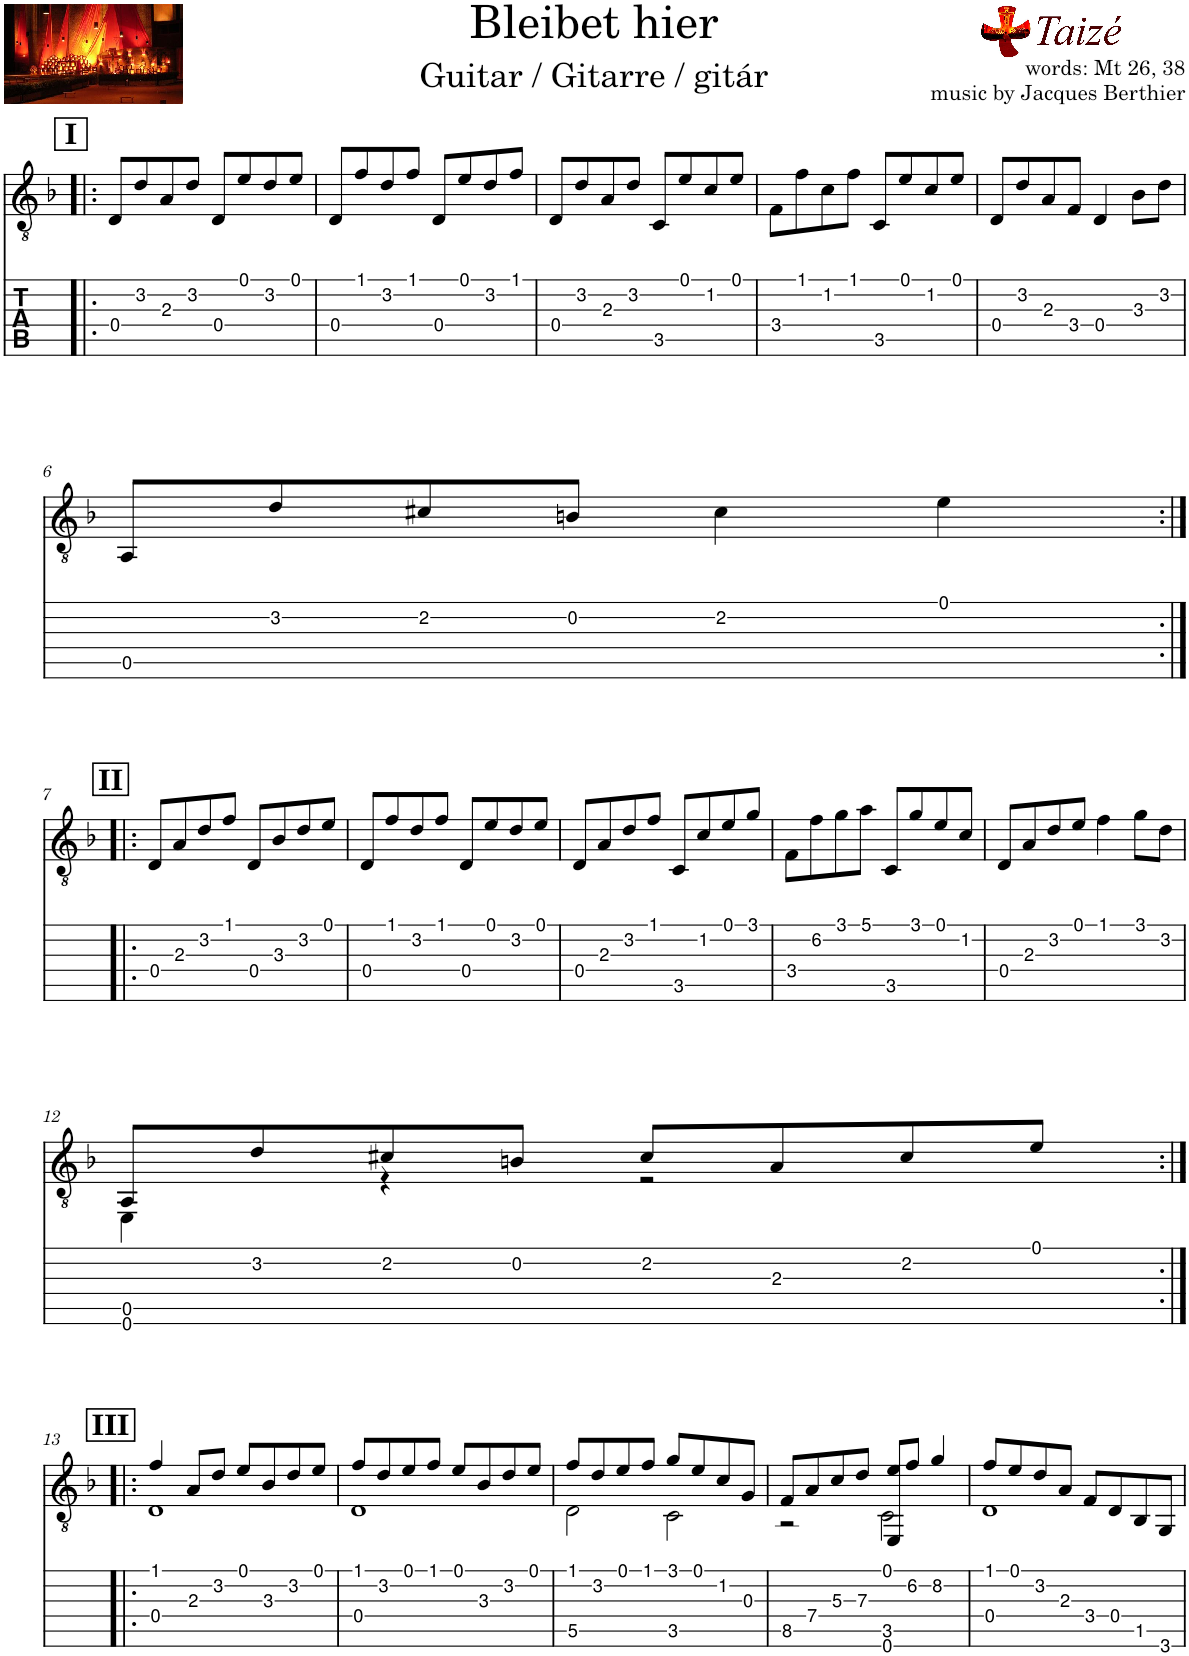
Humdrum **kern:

**kern	**kern
*part1	*part1
*staff2	*staff1
*I"Akustische Gitarre	*
*I'Ac Gtr	*
!!LO:PB:g=z
*stria6	*
*	*clefGv2
*k[b-]	*k[b-]
*M4/4	*M4/4
*met(c)	*met(c)
=1!|:	=1!|:
8DL	8D/L
8dJ	8d/
8AL	8A/
8dJ	8d/J
8DL	8D/L
8eJ	8e/
8dL	8d/
8eJ	8e/J
=2	=2
8DL	8D/L
8fJ	8f/
8dL	8d/
8fJ	8f/J
8DL	8D/L
8eJ	8e/
8dL	8d/
8fJ	8f/J
=3	=3
8DL	8D/L
8dJ	8d/
8AL	8A/
8dJ	8d/J
8CL	8C/L
8eJ	8e/
8cL	8c/
8eJ	8e/J
=4	=4
8FL	8F\L
8fJ	8f\
8cL	8c\
8fJ	8f\J
8CL	8C/L
8eJ	8e/
8cL	8c/
8eJ	8e/J
=5	=5
8DL	8D/L
8dJ	8d/
8AL	8A/
8FJ	8F/J
4D	4D/
8B-L	8B-\L
8dJ	8d\J
!!LO:LB:g=z
=6	=6
8AAL	8AA/L
8dJ	8d/
8c#XL	8c#X/
8BnJ	8Bn/J
4c#	4c#\
4e	4e\
!!LO:LB:g=z
=7:|!|:	=7:|!|:
8DL	8D/L
8AJ	8A/
8dL	8d/
8fJ	8f/J
8DL	8D/L
8B-J	8B-/
8dL	8d/
8eJ	8e/J
=8	=8
8DL	8D/L
8fJ	8f/
8dL	8d/
8fJ	8f/J
8DL	8D/L
8eJ	8e/
8dL	8d/
8eJ	8e/J
=9	=9
8DL	8D/L
8AJ	8A/
8dL	8d/
8fJ	8f/J
8CL	8C/L
8cJ	8c/
8eL	8e/
8gJ	8g/J
=10	=10
8FL	8F\L
8fJ	8f\
8gL	8g\
8aJ	8a\J
8CL	8C/L
8gJ	8g/
8eL	8e/
8cJ	8c/J
=11	=11
8DL	8D/L
8AJ	8A/
8dL	8d/
8eJ	8e/J
4f	4f\
8gL	8g\L
8dJ	8d\J
!!LO:LB:g=z
=12	=12
*^	*^
8AAL	4EE	8AA/L	4EE\
8dJ	.	8d/	.
8c#XL	4r	8c#X/	4r
8BnJ	.	8Bn/J	.
8c#L	2r	8c#/L	2r
8AJ	.	8A/	.
8c#L	.	8c#/	.
8eJ	.	8e/J	.
!!LO:LB:g=z	!!
=13:|!|:	=13:|!|:	=13:|!|:	=13:|!|:
4f	1D	4f/	1D
8AL	.	8A/L	.
8dJ	.	8d/J	.
8eL	.	8e/L	.
8B-J	.	8B-/	.
8dL	.	8d/	.
8eJ	.	8e/J	.
=14	=14	=14	=14
8fL	1D	8f/L	1D
8dJ	.	8d/	.
8eL	.	8e/	.
8fJ	.	8f/J	.
8eL	.	8e/L	.
8B-J	.	8B-/	.
8dL	.	8d/	.
8eJ	.	8e/J	.
=15	=15	=15	=15
8fL	2D	8f/L	2D\
8dJ	.	8d/	.
8eL	.	8e/	.
8fJ	.	8f/J	.
8gL	2C	8g/L	2C\
8eJ	.	8e/	.
8cL	.	8c/	.
8GJ	.	8G/J	.
=16	=16	=16	=16
8FL	2r	8F/L	2r
8AJ	.	8A/	.
8cL	.	8c/	.
8dJ	.	8d/J	.
8EE\ 8e\L	2C	8EE/ 8e/L	2C\
8fJ	.	8f/J	.
4g	.	4g/	.
=17	=17	=17	=17
8fL	1D	8f/L	1D
8eJ	.	8e/	.
8dL	.	8d/	.
8AJ	.	8A/J	.
8FL	.	8F/L	.
8DJ	.	8D/	.
8BB-L	.	8BB-/	.
8GGJ	.	8GG/J	.
*v	*v	*	*
*	*v	*v
=	=
*-	*-
